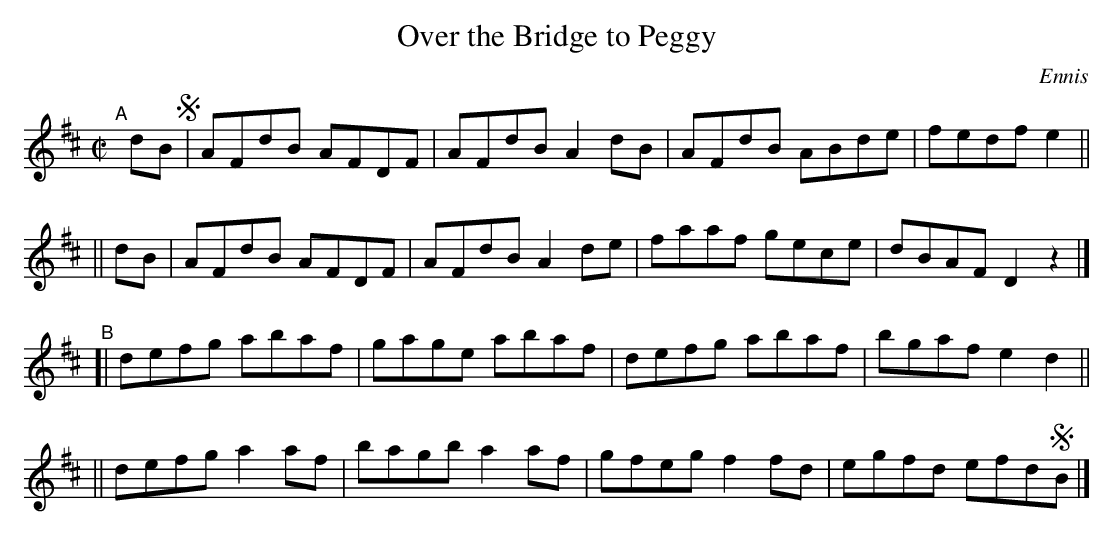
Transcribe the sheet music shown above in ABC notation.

X:1
T: Over the Bridge to Peggy
M: C|
L: 1/8
O: Ennis
K: D
"^A"[|]\
dB !segno!\
|       AFdB AFDF | AFdB A2dB | AFdB ABde | fedf e2 ||
|| dB | AFdB AFDF | AFdB A2de | faaf gece | dBAF D2z2 |]
"^B"\
[| defg abaf | gage abaf | defg abaf | bgaf e2d2 ||
|| defg a2af | bagb a2af | gfeg f2fd | egfd efd!segno!B |]
